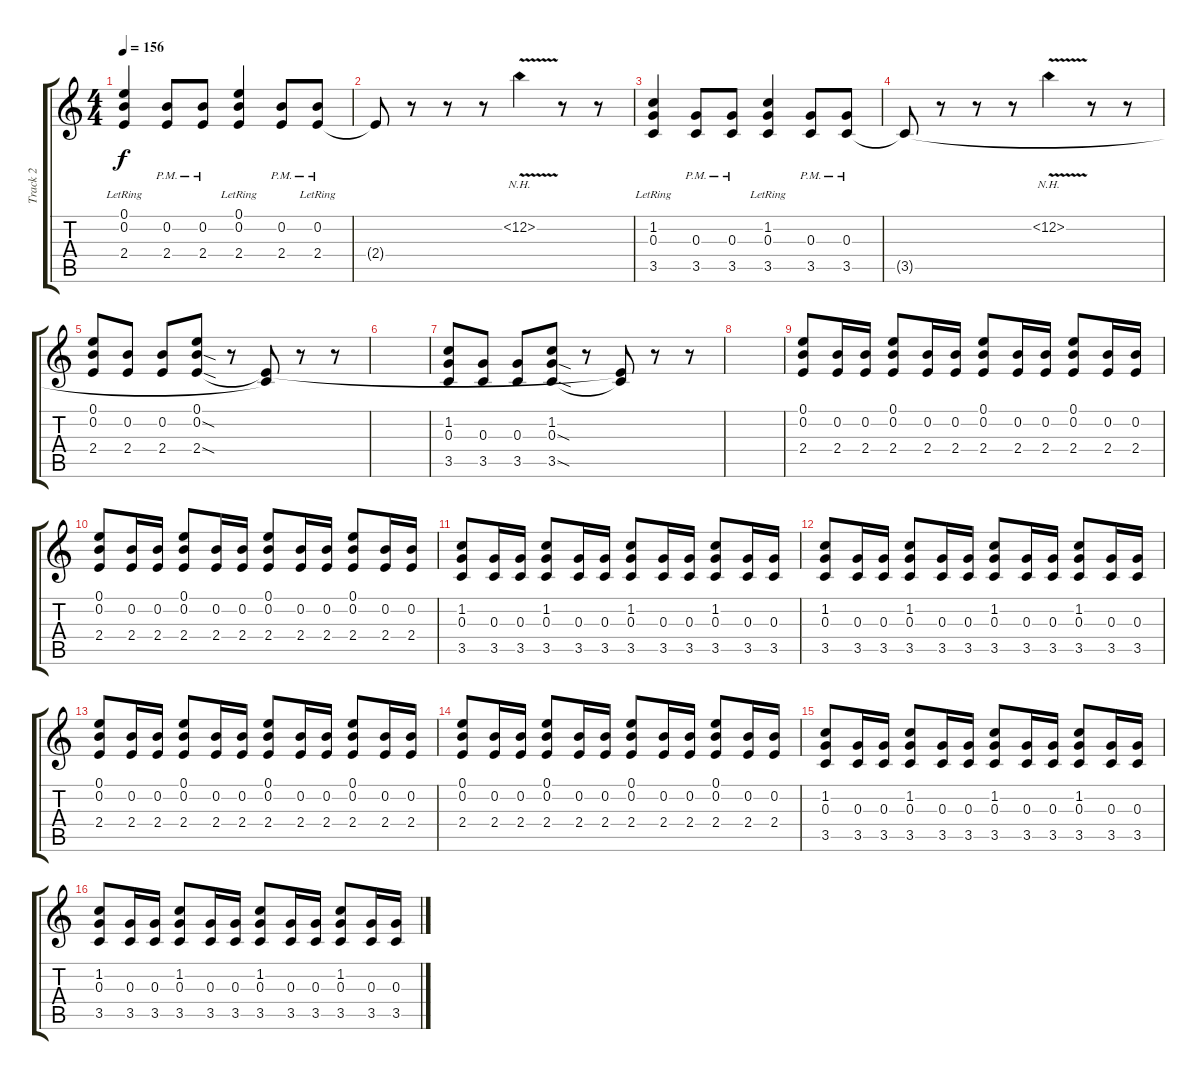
\track ("Track 2" "Track 2") {instrument distortionguitar}
\staff {score tabs}
\tuning (E4 B3 G3 D3 A2 D2) {hide}
\ts (4 4)
\tempo 156
\clef g2
\ks c
(0.1{lr} 0.2{lr} 2.4{lr}).4{dy f} (0.2{pm} 2.4).8 (0.2{pm} 2.4).8 (0.1{lr} 0.2{lr} 2.4{lr}).4 (0.2{pm} 2.4).8 (0.2{pm} 2.4{lr}).8 |
2.4{t}.8 r.8 r.8 r.8 0.2{nh v}.4 r.8 r.8 |
(1.2{lr} 0.3{lr} 3.5{lr}).4 (0.3{pm} 3.5).8 (0.3{pm} 3.5).8 (1.2{lr} 0.3{lr} 3.5{lr}).4 (0.3{pm} 3.5).8 (0.3{pm} 3.5).8 |
3.5{t}.8 r.8 r.8 r.8 0.2{nh v}.4 r.8 r.8 |
(0.1 0.2 2.4).8 (0.2 2.4).8 (0.2 2.4).8 (0.1 0.2{sod} 2.4{sod}).8 r.8 (2.4{t} 3.5{t}).8 r.8 r.8 |
|
(1.2 0.3 3.5).8 (0.3 3.5).8 (0.3 3.5).8 (1.2 0.3{sod} 3.5{sod}).8 r.8 (2.4{t} 3.5{t}).8 r.8 r.8 |
|
(0.1 0.2 2.4).8{volume 12} (0.2 2.4).16 (0.2 2.4).16 (0.1 0.2 2.4).8 (0.2 2.4).16 (0.2 2.4).16 (0.1 0.2 2.4).8 (0.2 2.4).16 (0.2 2.4).16 (0.1 0.2 2.4).8 (0.2 2.4).16 (0.2 2.4).16 |
(0.1 0.2 2.4).8 (0.2 2.4).16 (0.2 2.4).16 (0.1 0.2 2.4).8 (0.2 2.4).16 (0.2 2.4).16 (0.1 0.2 2.4).8 (0.2 2.4).16 (0.2 2.4).16 (0.1 0.2 2.4).8 (0.2 2.4).16 (0.2 2.4).16 |
(1.2 0.3 3.5).8 (0.3 3.5).16 (0.3 3.5).16 (1.2 0.3 3.5).8 (0.3 3.5).16 (0.3 3.5).16 (1.2 0.3 3.5).8 (0.3 3.5).16 (0.3 3.5).16 (1.2 0.3 3.5).8 (0.3 3.5).16 (0.3 3.5).16 |
(1.2 0.3 3.5).8 (0.3 3.5).16 (0.3 3.5).16 (1.2 0.3 3.5).8 (0.3 3.5).16 (0.3 3.5).16 (1.2 0.3 3.5).8 (0.3 3.5).16 (0.3 3.5).16 (1.2 0.3 3.5).8 (0.3 3.5).16 (0.3 3.5).16 |
(0.1 0.2 2.4).8 (0.2 2.4).16 (0.2 2.4).16 (0.1 0.2 2.4).8 (0.2 2.4).16 (0.2 2.4).16 (0.1 0.2 2.4).8 (0.2 2.4).16 (0.2 2.4).16 (0.1 0.2 2.4).8 (0.2 2.4).16 (0.2 2.4).16 |
(0.1 0.2 2.4).8 (0.2 2.4).16 (0.2 2.4).16 (0.1 0.2 2.4).8 (0.2 2.4).16 (0.2 2.4).16 (0.1 0.2 2.4).8 (0.2 2.4).16 (0.2 2.4).16 (0.1 0.2 2.4).8 (0.2 2.4).16 (0.2 2.4).16 |
(1.2 0.3 3.5).8 (0.3 3.5).16 (0.3 3.5).16 (1.2 0.3 3.5).8 (0.3 3.5).16 (0.3 3.5).16 (1.2 0.3 3.5).8 (0.3 3.5).16 (0.3 3.5).16 (1.2 0.3 3.5).8 (0.3 3.5).16 (0.3 3.5).16 |
(1.2 0.3 3.5).8 (0.3 3.5).16 (0.3 3.5).16 (1.2 0.3 3.5).8 (0.3 3.5).16 (0.3 3.5).16 (1.2 0.3 3.5).8 (0.3 3.5).16 (0.3 3.5).16 (1.2 0.3 3.5).8 (0.3 3.5).16 (0.3 3.5).16
